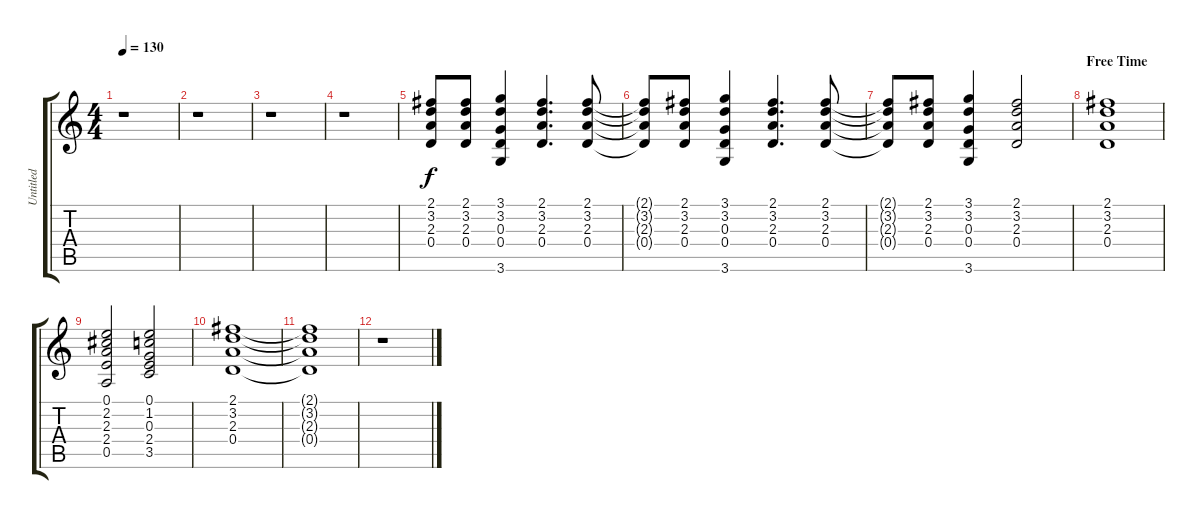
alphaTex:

\track ("Untitled" "Untitled") {instrument distortionguitar}
\staff {score tabs}
\tuning (E4 B3 G3 D3 A2 E2) {hide}
\ts (4 4)
\tempo 130
\clef g2
\ks c
r.1{dy f} |
r.1 |
r.1 |
r.1 |
(2.1 3.2 2.3 0.4).8 (2.1 3.2 2.3 0.4).8 (3.1 3.2 0.3 0.4 3.6).4 (2.1 3.2 2.3 0.4).4{d} (2.1 3.2 2.3 0.4).8 |
(2.1{t} 3.2{t} 2.3{t} 0.4{t}).8 (2.1 3.2 2.3 0.4).8 (3.1 3.2 0.3 0.4 3.6).4 (2.1 3.2 2.3 0.4).4{d} (2.1 3.2 2.3 0.4).8 |
(2.1{t} 3.2{t} 2.3{t} 0.4{t}).8 (2.1 3.2 2.3 0.4).8 (3.1 3.2 0.3 0.4 3.6).4 (2.1 3.2 2.3 0.4).2 |
\section ("" "Free Time")
(2.1 3.2 2.3 0.4).1 |
(0.1 2.2 2.3 2.4 0.5).2 (0.1 1.2 0.3 2.4 3.5).2 |
(2.1 3.2 2.3 0.4).1 |
(2.1{t} 3.2{t} 2.3{t} 0.4{t}).1 |
r.1
